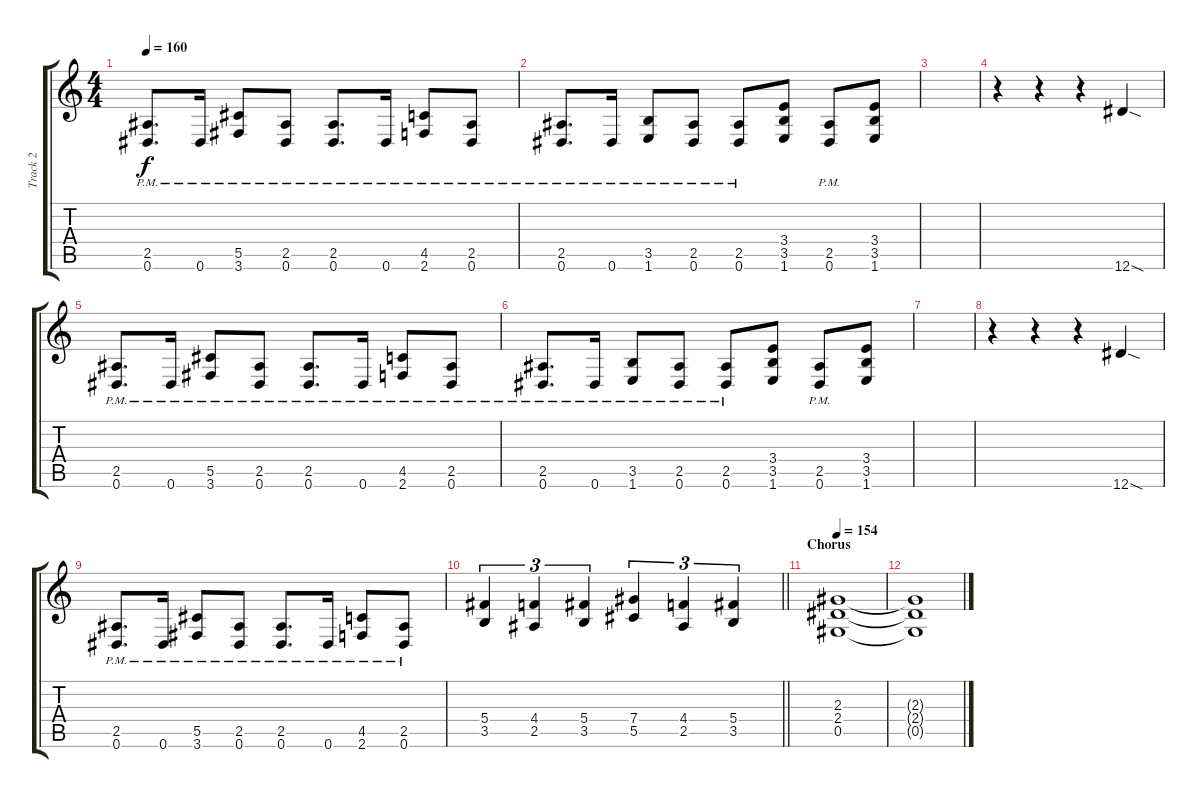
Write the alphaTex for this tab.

\track ("Track 2" "Track 2") {instrument distortionguitar}
\staff {score tabs}
\tuning (Eb4 Bb3 Gb3 Db3 Ab2 Eb2) {hide}
\ts (4 4)
\tempo 160
\clef g2
\ks c
(2.5{pm} 0.6{pm}).8{d dy f} 0.6{pm}.16 (5.5{pm} 3.6{pm}).8 (2.5{pm} 0.6{pm}).8 (2.5{pm} 0.6{pm}).8{d} 0.6{pm}.16 (4.5{pm} 2.6{pm}).8 (2.5{pm} 0.6{pm}).8 |
(2.5{pm} 0.6{pm}).8{d} 0.6{pm}.16 (3.5{pm} 1.6{pm}).8 (2.5{pm} 0.6{pm}).8 (2.5{pm} 0.6{pm}).8 (3.4 3.5 1.6).8 (2.5{pm} 0.6{pm}).8 (3.4 3.5 1.6).8 |
|
r.4 r.4 r.4 12.6{sod}.4 |
(2.5{pm} 0.6{pm}).8{d} 0.6{pm}.16 (5.5{pm} 3.6{pm}).8 (2.5{pm} 0.6{pm}).8 (2.5{pm} 0.6{pm}).8{d} 0.6{pm}.16 (4.5{pm} 2.6{pm}).8 (2.5{pm} 0.6{pm}).8 |
(2.5{pm} 0.6{pm}).8{d} 0.6{pm}.16 (3.5{pm} 1.6{pm}).8 (2.5{pm} 0.6{pm}).8 (2.5{pm} 0.6{pm}).8 (3.4 3.5 1.6).8 (2.5{pm} 0.6{pm}).8 (3.4 3.5 1.6).8 |
|
r.4 r.4 r.4 12.6{sod}.4 |
(2.5{pm} 0.6{pm}).8{d} 0.6{pm}.16 (5.5{pm} 3.6{pm}).8 (2.5{pm} 0.6{pm}).8 (2.5{pm} 0.6{pm}).8{d} 0.6{pm}.16 (4.5{pm} 2.6{pm}).8 (2.5{pm} 0.6{pm}).8 |
\barLineRight lightlight
(5.4 3.5).4{tu (3 2)} (4.4 2.5).4{tu (3 2)} (5.4 3.5).4{tu (3 2)} (7.4 5.5).4{tu (3 2)} (4.4 2.5).4{tu (3 2)} (5.4 3.5).4{tu (3 2)} |
\section ("" "Chorus")
\tempo 154
(2.3 2.4 0.5).1{volume 0} |
(2.3{t} 2.4{t} 0.5{t}).1
